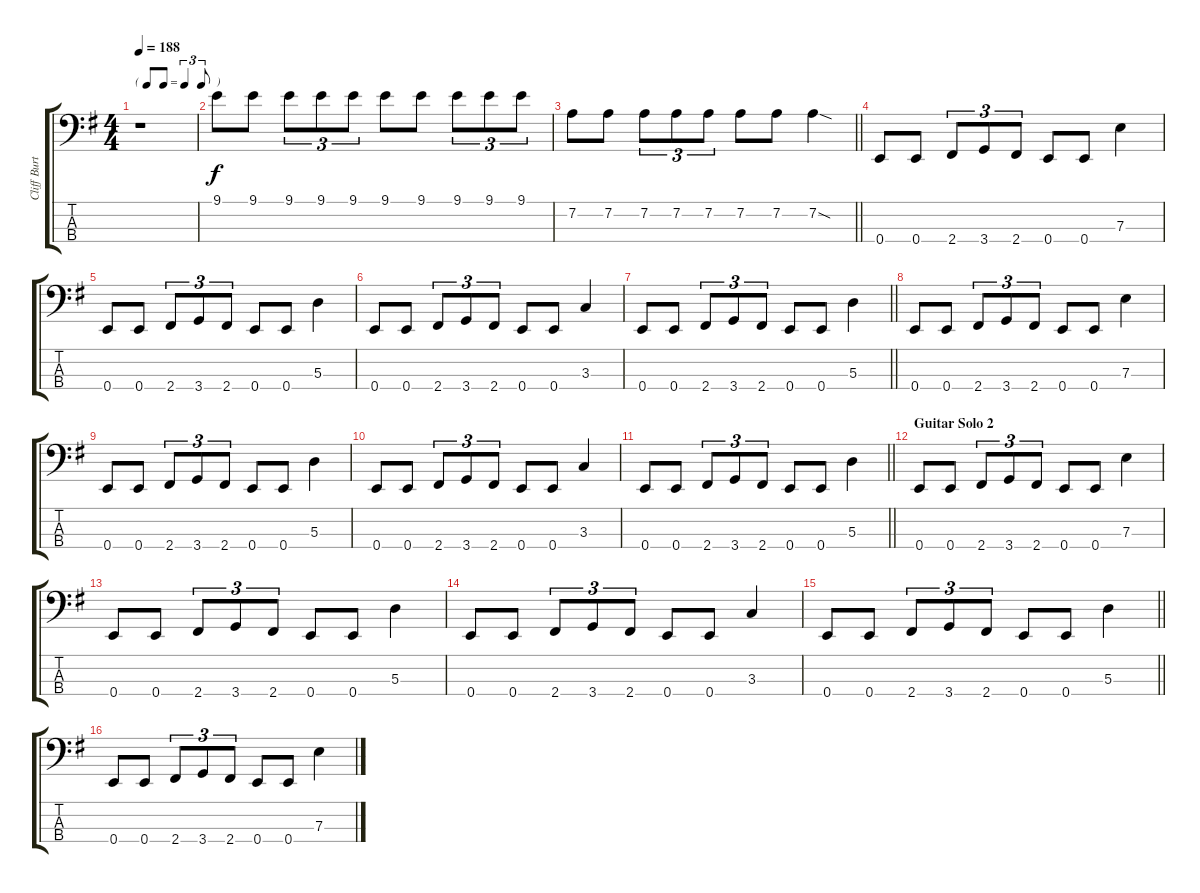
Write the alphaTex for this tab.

\track ("Cliff Burton" "Cliff Burt") {instrument electricbassfinger}
\staff {score tabs}
\tuning (G2 D2 A1 E1) {hide}
\ts (4 4)
\tf triplet8th
\tempo 188
\clef f4
\ks g
r.1{dy f volume 6} |
9.1.8{volume 10} 9.1.8 9.1.8{tu (3 2)} 9.1.8{tu (3 2)} 9.1.8{tu (3 2)} 9.1.8 9.1.8 9.1.8{tu (3 2)} 9.1.8{tu (3 2)} 9.1.8{tu (3 2)} |
\barLineRight lightlight
7.2.8 7.2.8 7.2.8{tu (3 2)} 7.2.8{tu (3 2)} 7.2.8{tu (3 2)} 7.2.8 7.2.8 7.2{sod}.4 |
0.4.8 0.4.8 2.4.8{tu (3 2)} 3.4.8{tu (3 2)} 2.4.8{tu (3 2)} 0.4.8 0.4.8 7.3.4 |
0.4.8 0.4.8 2.4.8{tu (3 2)} 3.4.8{tu (3 2)} 2.4.8{tu (3 2)} 0.4.8 0.4.8 5.3.4 |
0.4.8 0.4.8 2.4.8{tu (3 2)} 3.4.8{tu (3 2)} 2.4.8{tu (3 2)} 0.4.8 0.4.8 3.3.4 |
\barLineRight lightlight
0.4.8 0.4.8 2.4.8{tu (3 2)} 3.4.8{tu (3 2)} 2.4.8{tu (3 2)} 0.4.8 0.4.8 5.3.4 |
0.4.8 0.4.8 2.4.8{tu (3 2)} 3.4.8{tu (3 2)} 2.4.8{tu (3 2)} 0.4.8 0.4.8 7.3.4 |
0.4.8 0.4.8 2.4.8{tu (3 2)} 3.4.8{tu (3 2)} 2.4.8{tu (3 2)} 0.4.8 0.4.8 5.3.4 |
0.4.8 0.4.8 2.4.8{tu (3 2)} 3.4.8{tu (3 2)} 2.4.8{tu (3 2)} 0.4.8 0.4.8 3.3.4 |
\barLineRight lightlight
0.4.8 0.4.8 2.4.8{tu (3 2)} 3.4.8{tu (3 2)} 2.4.8{tu (3 2)} 0.4.8 0.4.8 5.3.4 |
\section ("" "Guitar Solo 2")
0.4.8{volume 7} 0.4.8 2.4.8{tu (3 2)} 3.4.8{tu (3 2)} 2.4.8{tu (3 2)} 0.4.8 0.4.8 7.3.4 |
0.4.8 0.4.8 2.4.8{tu (3 2)} 3.4.8{tu (3 2)} 2.4.8{tu (3 2)} 0.4.8 0.4.8 5.3.4 |
0.4.8 0.4.8 2.4.8{tu (3 2)} 3.4.8{tu (3 2)} 2.4.8{tu (3 2)} 0.4.8 0.4.8 3.3.4 |
\barLineRight lightlight
0.4.8 0.4.8 2.4.8{tu (3 2)} 3.4.8{tu (3 2)} 2.4.8{tu (3 2)} 0.4.8 0.4.8 5.3.4 |
0.4.8 0.4.8 2.4.8{tu (3 2)} 3.4.8{tu (3 2)} 2.4.8{tu (3 2)} 0.4.8 0.4.8 7.3.4
